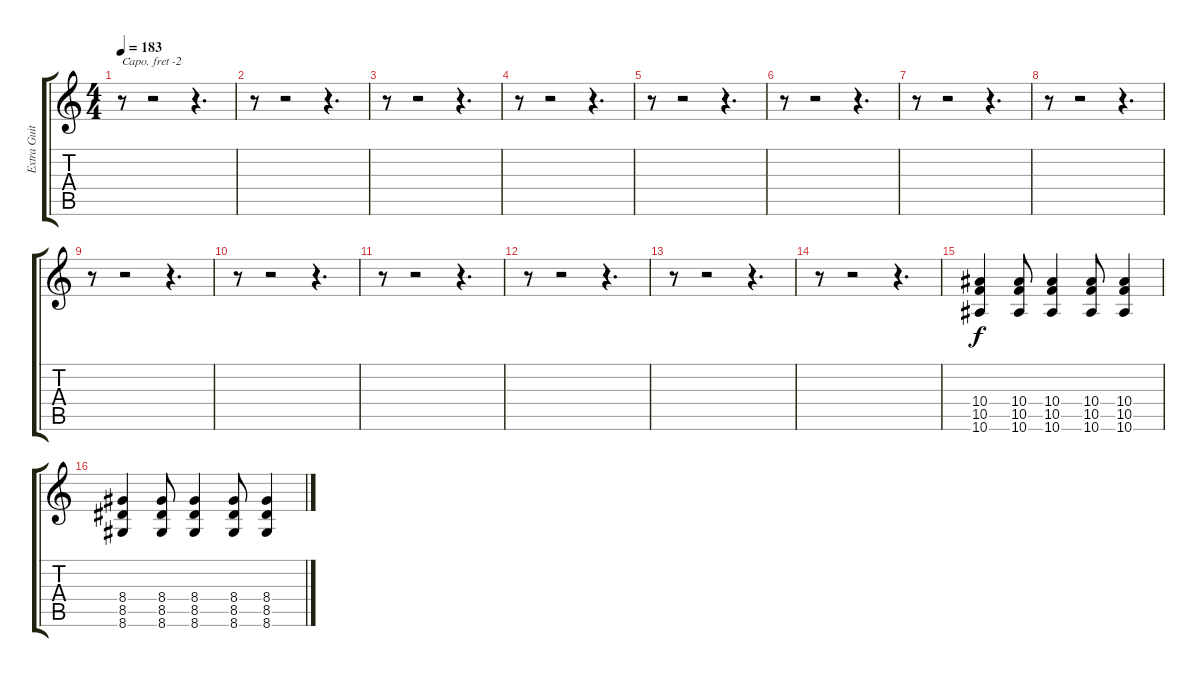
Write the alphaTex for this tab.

\track ("Extra Guitar" "Extra Guit") {instrument distortionguitar}
\staff {score tabs}
\capo -2
\tuning (E4 B3 G3 D3 A2 D2) {hide}
\ts (4 4)
\tempo 183
\clef g2
\ks c
r.8{dy f} r.2 r.4{d} |
r.8 r.2 r.4{d} |
r.8 r.2 r.4{d} |
r.8 r.2 r.4{d} |
r.8 r.2 r.4{d} |
r.8 r.2 r.4{d} |
r.8 r.2 r.4{d} |
r.8 r.2 r.4{d} |
r.8 r.2 r.4{d} |
r.8 r.2 r.4{d} |
r.8 r.2 r.4{d} |
r.8 r.2 r.4{d} |
r.8 r.2 r.4{d} |
r.8 r.2 r.4{d} |
(10.4 10.5 10.6).4 (10.4 10.5 10.6).8 (10.4 10.5 10.6).4 (10.4 10.5 10.6).8 (10.4 10.5 10.6).4 |
(8.4 8.5 8.6).4 (8.4 8.5 8.6).8 (8.4 8.5 8.6).4 (8.4 8.5 8.6).8 (8.4 8.5 8.6).4
